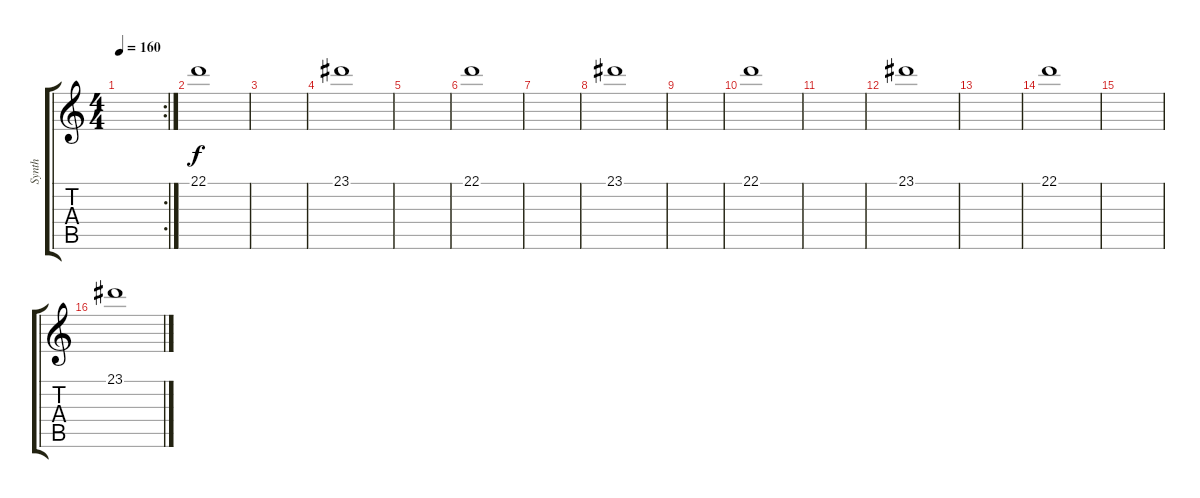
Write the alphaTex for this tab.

\track ("Synth" "Synth") {instrument fx6goblins}
\staff {score tabs}
\tuning (E4 B3 G3 D3 A2 E2) {hide}
\rc 2
\ts (4 4)
\tempo 160
\clef g2
\ks c
|
22.1.1 |
|
23.1.1 |
|
22.1.1 |
|
23.1.1 |
|
22.1.1 |
|
23.1.1 |
|
22.1.1 |
|
23.1.1
